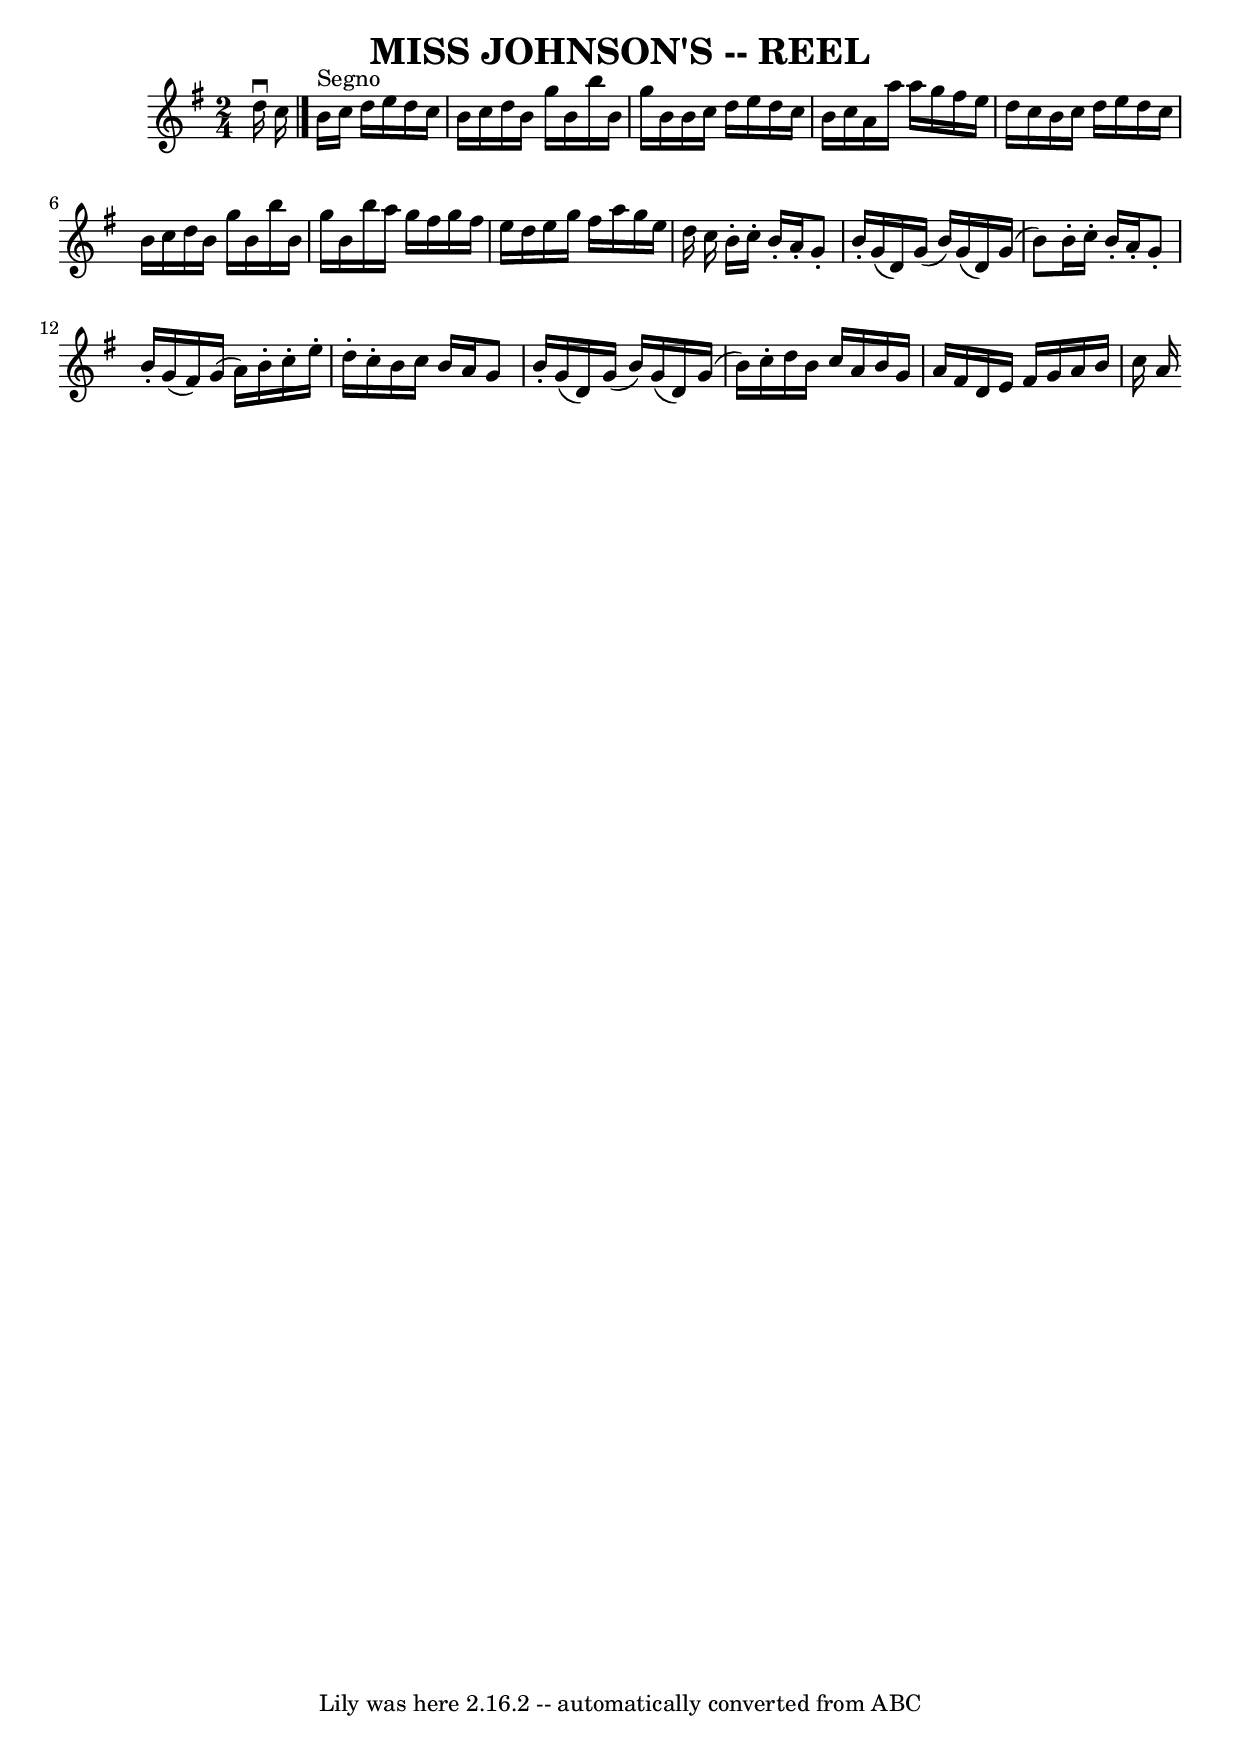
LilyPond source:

\version "2.16.2"
\include "Mammoth.ily"
\header {
  %% book = "Ryan's Mammoth Collection of Fiddle Tunes"
 crossRefNumber = "1"
 footnotes = ""
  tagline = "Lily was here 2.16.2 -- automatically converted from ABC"
  title = "MISS JOHNSON'S -- REEL"

}
voicedefault =  {


  \time 2/4 
  \key g \major d''16^\downbow c''16      \bar "|." b'16^"Segno" c''16 d''16 e''16 d''16 c''16 b'16 c''16      |
 d''16 b'16 g''16 b'16 b''16 b'16 g''16 b'16     |
 b'16 c''16 d''16 e''16 d''16 c''16 b'16 c''16    |
 a'16 a''16 a''16 g''16 fs''16 e''16 d''16 c''16         |
 b'16 c''16 d''16 e''16 d''16 c''16 b'16 c''16     |
 d''16 b'16 g''16 b'16 b''16 b'16 g''16 b'16     |
 b''16 a''16 g''16 fs''16 g''16 fs''16 e''16 d''16     |
 e''16 g''16 fs''16 a''16 g''16 e''16 d''16 c''16    \bar " |." b'16-. c''16-. b'16-. a'16-. g'8-. b'16-. g'16 ( |
 d'16) g'16 (b'16) g'16 (d'16) g'16 (b'8)    |
 b'16-. c''16-. b'16-. a'16-. g'8-. b'16-. g'16 ( |
 fs'16) g'16 (a'16) b'16-. c''16-. e''16-. d''16-. c''16-.       |
 b'16 c''16 b'16 a'16 g'8 b'16-. g'16 ( |
 d'16) g'16 (b'16) g'16 (d'16) g'16 (b'16) c''16-.   |
 d''16 b'16 c''16 a'16 b'16 g'16 a'16 fs'16     |
 d'16 e'16 fs'16 g'16 a'16 b'16 c''16 a'16      \bar " |."  
  

}

\score{
  <<

    \context Staff="default"
    {
      \voicedefault 
      
    }

  >>
  \layout {
    
  }
  \midi {
  }

}
